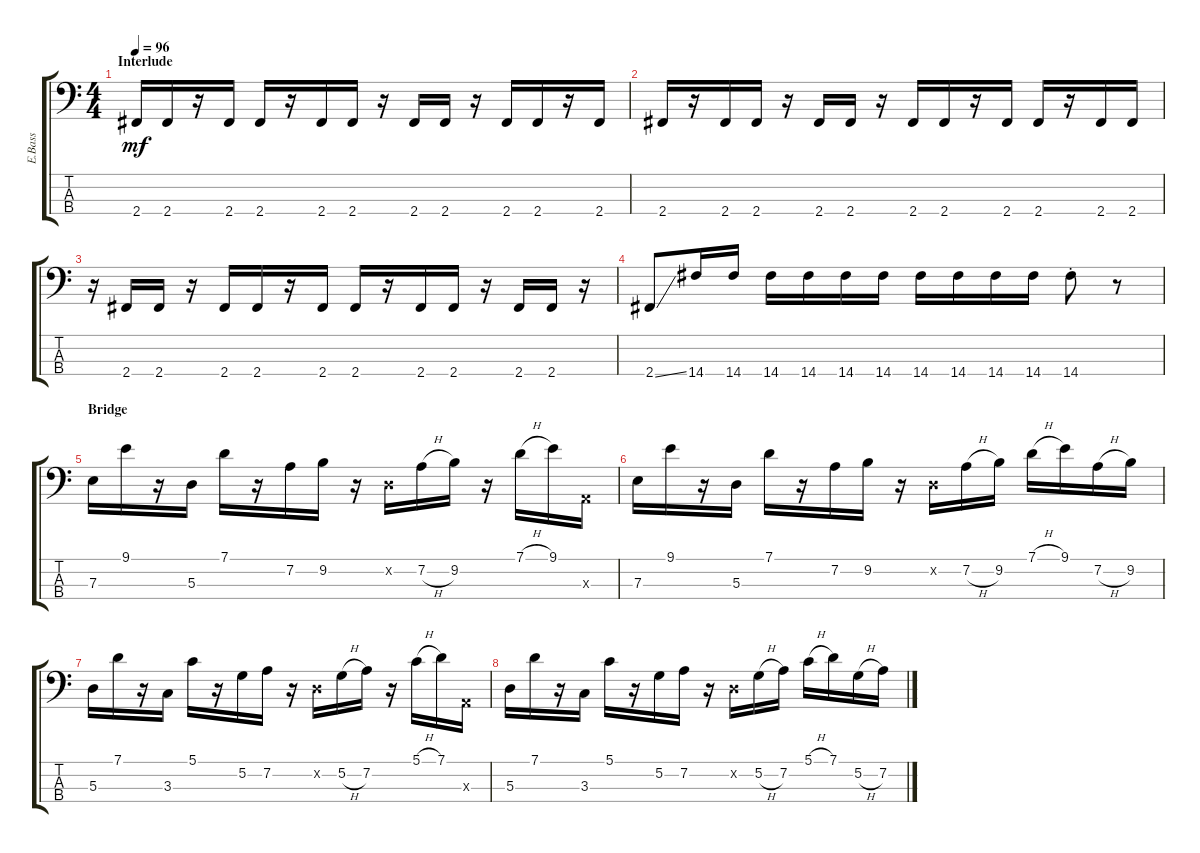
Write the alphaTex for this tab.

\track ("E.Bass" "E.Bass") {instrument electricbassfinger}
\staff {score tabs}
\tuning (G2 D2 A1 E1) {hide}
\ts (4 4)
\section ("" "Interlude")
\tempo 96
\clef f4
\ks c
2.4.16{dy mf} 2.4.16 r.16 2.4.16 2.4.16 r.16 2.4.16 2.4.16 r.16 2.4.16 2.4.16 r.16 2.4.16 2.4.16 r.16 2.4.16 |
2.4.16 r.16 2.4.16 2.4.16 r.16 2.4.16 2.4.16 r.16 2.4.16 2.4.16 r.16 2.4.16 2.4.16 r.16 2.4.16 2.4.16 |
r.16 2.4.16 2.4.16 r.16 2.4.16 2.4.16 r.16 2.4.16 2.4.16 r.16 2.4.16 2.4.16 r.16 2.4.16 2.4.16 r.16 |
2.4{ss}.8 14.4.16 14.4.16 14.4.16 14.4.16 14.4.16 14.4.16 14.4.16 14.4.16 14.4.16 14.4.16 14.4{st}.8 r.8 |
\section ("" "Bridge")
7.3.16 9.1.16 r.16 5.3.16 7.1.16 r.16 7.2.16 9.2.16 r.16 0.2{x}.16 7.2{h}.16 9.2.16 r.16 7.1{h}.16 9.1.16 0.3{x}.16 |
7.3.16 9.1.16 r.16 5.3.16 7.1.16 r.16 7.2.16 9.2.16 r.16 0.2{x}.16 7.2{h}.16 9.2.16 7.1{h}.16 9.1.16 7.2{h}.16 9.2.16 |
5.3.16 7.1.16 r.16 3.3.16 5.1.16 r.16 5.2.16 7.2.16 r.16 0.2{x}.16 5.2{h}.16 7.2.16 r.16 5.1{h}.16 7.1.16 0.3{x}.16 |
5.3.16 7.1.16 r.16 3.3.16 5.1.16 r.16 5.2.16 7.2.16 r.16 0.2{x}.16 5.2{h}.16 7.2.16 5.1{h}.16 7.1.16 5.2{h}.16 7.2.16
